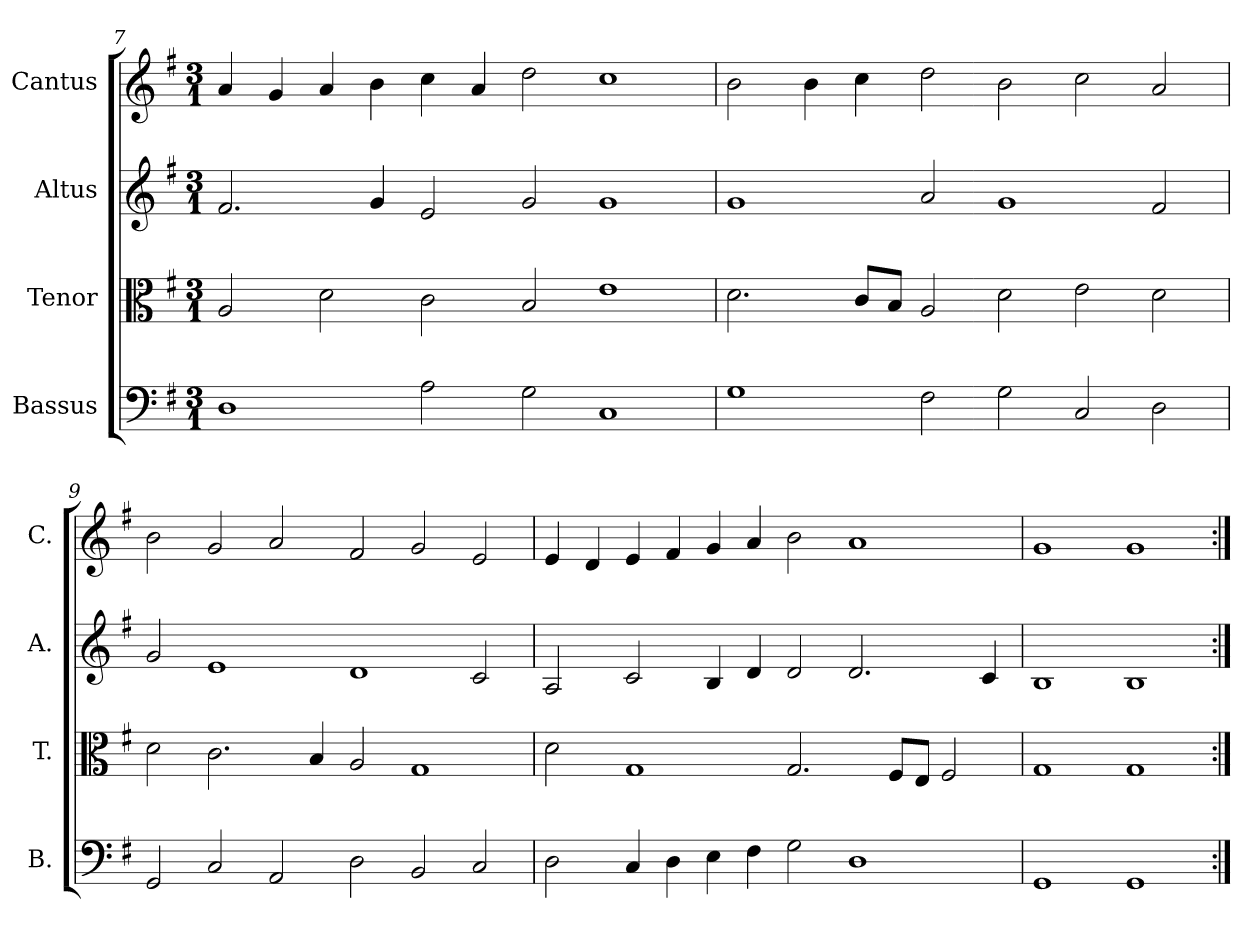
**kern	**kern	**kern	**kern
*part4	*part3	*part2	*part1
*staff4	*staff3	*staff2	*staff1
*I"Bassus	*I"Tenor	*I"Altus	*I"Cantus
*I'B.	*I'T.	*I'A.	*I'C.
!!LO:LB:g=z
*clefF4	*clefC3	*clefG2	*clefG2
*k[f#]	*k[f#]	*k[f#]	*k[f#]
*G:	*G:	*G:	*G:
*M3/1	*M3/1	*M3/1	*M3/1
=7	=7	=7	=7
1D	2A/	2.f#/	4a/
.	.	.	4g/
.	2d\	.	4a/
.	.	4g/	4b\
2A\	2c\	2e/	4cc\
.	.	.	4a/
2G\	2B/	2g/	2dd\
1C	1e	1g	1cc
=8	=8	=8	=8
1G	2.d\	1g	2b\
.	.	.	4b\
.	8c/L	.	4cc\
.	8B/J	.	.
2F#\	2A/	2a/	2dd\
2G\	2d\	1g	2b\
2C/	2e\	.	2cc\
2D\	2d\	2f#/	2a/
=9	=9	=9	=9
2GG/	2d\	2g/	2b\
2C/	2.c\	1e	2g/
2AA/	.	.	2a/
.	4B/	.	.
2D\	2A/	1d	2f#/
2BB/	1G	.	2g/
2C/	.	2c/	2e/
=10	=10	=10	=10
2D\	2d\	2A/	4e/
.	.	.	4d/
4C/	1G	2c/	4e/
4D\	.	.	4f#/
4E\	.	4B/	4g/
4F#\	.	4d/	4a/
2G\	2.G/	2d/	2b\
1D	.	2.d/	1a
.	8F#/L	.	.
.	8E/J	.	.
.	2F#/	.	.
.	.	4c/	.
=11	=11	=11	=11
1GG	1G	1B	1g
1GG	1G	1B	1g
=:|!	=:|!	=:|!	=:|!
*-	*-	*-	*-
